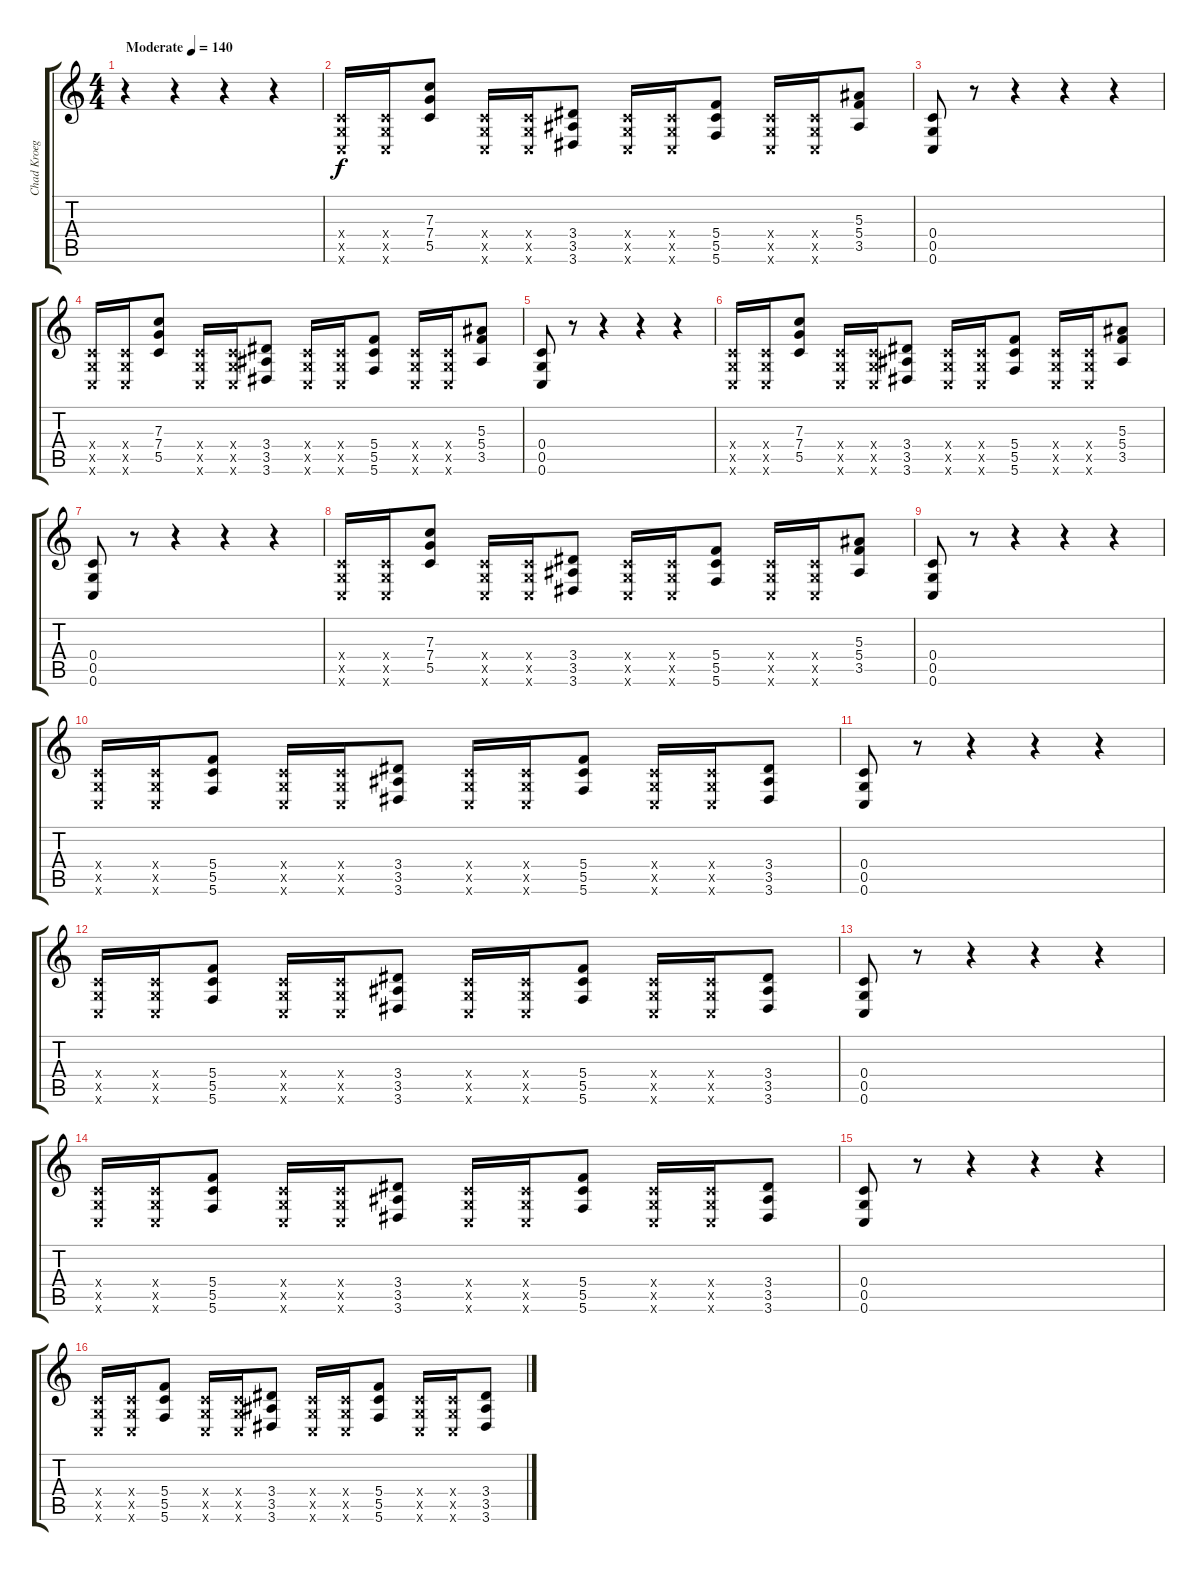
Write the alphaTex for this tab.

\track ("Chad Kroeger" "Chad Kroeg") {instrument overdrivenguitar}
\staff {score tabs}
\tuning (D4 A3 F3 C3 G2 C2) {hide}
\ts (4 4)
\tempo (140 "Moderate")
\clef g2
\ks c
r.4{dy f instrument overdrivenguitar} r.4 r.4 r.4 |
(0.4{x} 0.5{x} 0.6{x}).16 (0.4{x} 0.5{x} 0.6{x}).16 (7.3 7.4 5.5).8 (0.4{x} 0.5{x} 0.6{x}).16 (0.4{x} 0.5{x} 0.6{x}).16 (3.4 3.5 3.6).8 (0.4{x} 0.5{x} 0.6{x}).16 (0.4{x} 0.5{x} 0.6{x}).16 (5.4 5.5 5.6).8 (0.4{x} 0.5{x} 0.6{x}).16 (0.4{x} 0.5{x} 0.6{x}).16 (5.3 5.4 3.5).8 |
(0.4 0.5 0.6).8 r.8 r.4 r.4 r.4 |
(0.4{x} 0.5{x} 0.6{x}).16 (0.4{x} 0.5{x} 0.6{x}).16 (7.3 7.4 5.5).8 (0.4{x} 0.5{x} 0.6{x}).16 (0.4{x} 0.5{x} 0.6{x}).16 (3.4 3.5 3.6).8 (0.4{x} 0.5{x} 0.6{x}).16 (0.4{x} 0.5{x} 0.6{x}).16 (5.4 5.5 5.6).8 (0.4{x} 0.5{x} 0.6{x}).16 (0.4{x} 0.5{x} 0.6{x}).16 (5.3 5.4 3.5).8 |
(0.4 0.5 0.6).8 r.8 r.4 r.4 r.4 |
(0.4{x} 0.5{x} 0.6{x}).16 (0.4{x} 0.5{x} 0.6{x}).16 (7.3 7.4 5.5).8 (0.4{x} 0.5{x} 0.6{x}).16 (0.4{x} 0.5{x} 0.6{x}).16 (3.4 3.5 3.6).8 (0.4{x} 0.5{x} 0.6{x}).16 (0.4{x} 0.5{x} 0.6{x}).16 (5.4 5.5 5.6).8 (0.4{x} 0.5{x} 0.6{x}).16 (0.4{x} 0.5{x} 0.6{x}).16 (5.3 5.4 3.5).8 |
(0.4 0.5 0.6).8 r.8 r.4 r.4 r.4 |
(0.4{x} 0.5{x} 0.6{x}).16 (0.4{x} 0.5{x} 0.6{x}).16 (7.3 7.4 5.5).8 (0.4{x} 0.5{x} 0.6{x}).16 (0.4{x} 0.5{x} 0.6{x}).16 (3.4 3.5 3.6).8 (0.4{x} 0.5{x} 0.6{x}).16 (0.4{x} 0.5{x} 0.6{x}).16 (5.4 5.5 5.6).8 (0.4{x} 0.5{x} 0.6{x}).16 (0.4{x} 0.5{x} 0.6{x}).16 (5.3 5.4 3.5).8 |
(0.4 0.5 0.6).8 r.8 r.4 r.4 r.4 |
(0.4{x} 0.5{x} 0.6{x}).16 (0.4{x} 0.5{x} 0.6{x}).16 (5.4 5.5 5.6).8 (0.4{x} 0.5{x} 0.6{x}).16 (0.4{x} 0.5{x} 0.6{x}).16 (3.4 3.5 3.6).8 (0.4{x} 0.5{x} 0.6{x}).16 (0.4{x} 0.5{x} 0.6{x}).16 (5.4 5.5 5.6).8 (0.4{x} 0.5{x} 0.6{x}).16 (0.4{x} 0.5{x} 0.6{x}).16 (3.4 3.5 3.6).8 |
(0.4 0.5 0.6).8 r.8 r.4 r.4 r.4 |
(0.4{x} 0.5{x} 0.6{x}).16 (0.4{x} 0.5{x} 0.6{x}).16 (5.4 5.5 5.6).8 (0.4{x} 0.5{x} 0.6{x}).16 (0.4{x} 0.5{x} 0.6{x}).16 (3.4 3.5 3.6).8 (0.4{x} 0.5{x} 0.6{x}).16 (0.4{x} 0.5{x} 0.6{x}).16 (5.4 5.5 5.6).8 (0.4{x} 0.5{x} 0.6{x}).16 (0.4{x} 0.5{x} 0.6{x}).16 (3.4 3.5 3.6).8 |
(0.4 0.5 0.6).8 r.8 r.4 r.4 r.4 |
(0.4{x} 0.5{x} 0.6{x}).16 (0.4{x} 0.5{x} 0.6{x}).16 (5.4 5.5 5.6).8 (0.4{x} 0.5{x} 0.6{x}).16 (0.4{x} 0.5{x} 0.6{x}).16 (3.4 3.5 3.6).8 (0.4{x} 0.5{x} 0.6{x}).16 (0.4{x} 0.5{x} 0.6{x}).16 (5.4 5.5 5.6).8 (0.4{x} 0.5{x} 0.6{x}).16 (0.4{x} 0.5{x} 0.6{x}).16 (3.4 3.5 3.6).8 |
(0.4 0.5 0.6).8 r.8 r.4 r.4 r.4 |
(0.4{x} 0.5{x} 0.6{x}).16 (0.4{x} 0.5{x} 0.6{x}).16 (5.4 5.5 5.6).8 (0.4{x} 0.5{x} 0.6{x}).16 (0.4{x} 0.5{x} 0.6{x}).16 (3.4 3.5 3.6).8 (0.4{x} 0.5{x} 0.6{x}).16 (0.4{x} 0.5{x} 0.6{x}).16 (5.4 5.5 5.6).8 (0.4{x} 0.5{x} 0.6{x}).16 (0.4{x} 0.5{x} 0.6{x}).16 (3.4 3.5 3.6).8
